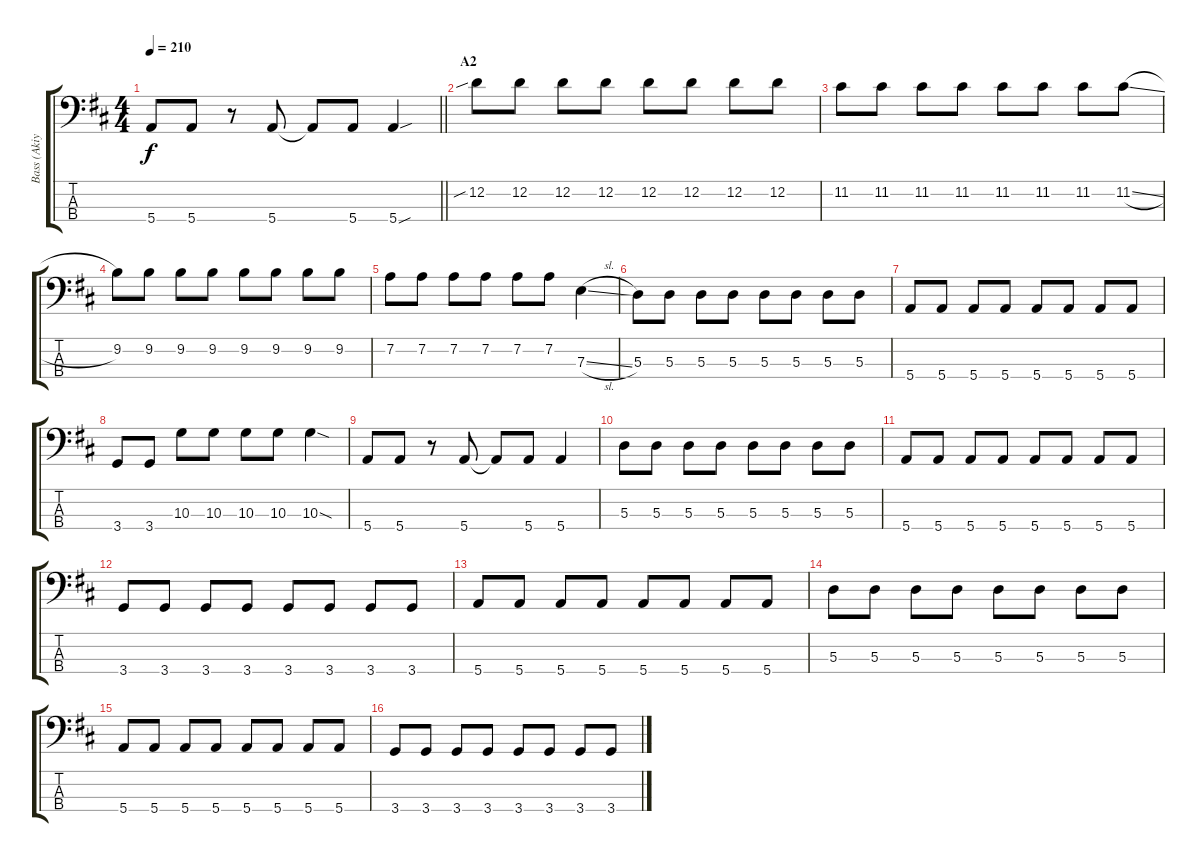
\track ("Bass (Akiyama Mio)" "Bass (Akiy") {instrument electricbassfinger}
\staff {score tabs}
\tuning (G2 D2 A1 E1) {hide}
\ts (4 4)
\tempo 210
\clef f4
\barLineRight lightlight
\ks d
5.4.8{dy f} 5.4.8 r.8 5.4.8 5.4{t}.8 5.4.8 5.4{sou}.4 |
\section ("" "A2")
12.2{sib}.8 12.2.8 12.2.8 12.2.8 12.2.8 12.2.8 12.2.8 12.2.8 |
11.2.8 11.2.8 11.2.8 11.2.8 11.2.8 11.2.8 11.2.8 11.2{sl}.8 |
9.2.8 9.2.8 9.2.8 9.2.8 9.2.8 9.2.8 9.2.8 9.2.8 |
7.2.8 7.2.8 7.2.8 7.2.8 7.2.8 7.2.8 7.3{sl}.4 |
5.3.8 5.3.8 5.3.8 5.3.8 5.3.8 5.3.8 5.3.8 5.3.8 |
5.4.8 5.4.8 5.4.8 5.4.8 5.4.8 5.4.8 5.4.8 5.4.8 |
3.4.8 3.4.8 10.3.8 10.3.8 10.3.8 10.3.8 10.3{sod}.4 |
5.4.8 5.4.8 r.8 5.4.8 5.4{t}.8 5.4.8 5.4.4 |
5.3.8 5.3.8 5.3.8 5.3.8 5.3.8 5.3.8 5.3.8 5.3.8 |
5.4.8 5.4.8 5.4.8 5.4.8 5.4.8 5.4.8 5.4.8 5.4.8 |
3.4.8 3.4.8 3.4.8 3.4.8 3.4.8 3.4.8 3.4.8 3.4.8 |
5.4.8 5.4.8 5.4.8 5.4.8 5.4.8 5.4.8 5.4.8 5.4.8 |
5.3.8 5.3.8 5.3.8 5.3.8 5.3.8 5.3.8 5.3.8 5.3.8 |
5.4.8 5.4.8 5.4.8 5.4.8 5.4.8 5.4.8 5.4.8 5.4.8 |
3.4.8 3.4.8 3.4.8 3.4.8 3.4.8 3.4.8 3.4.8 3.4.8
